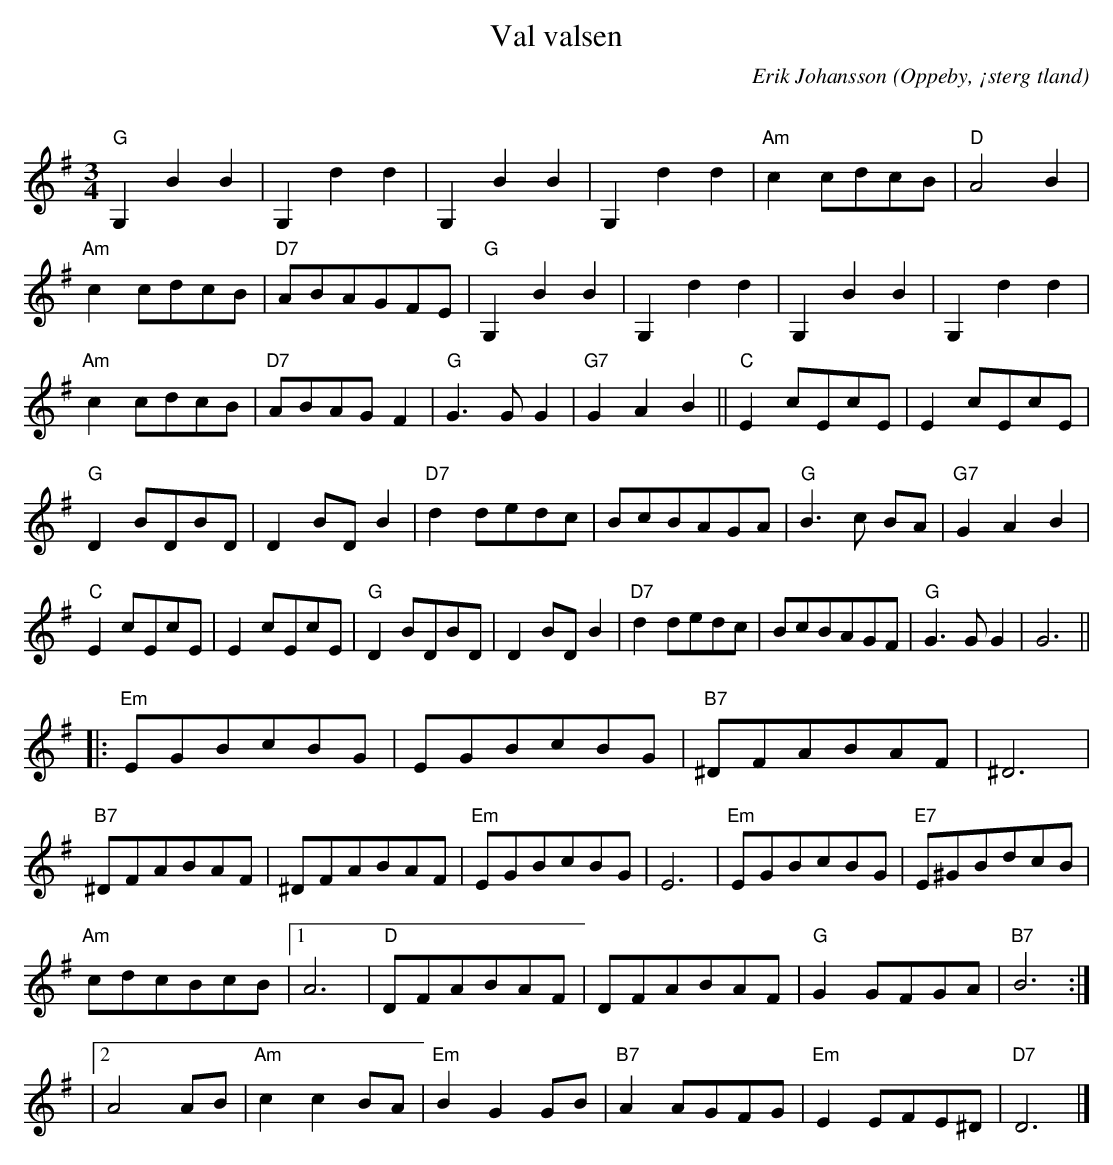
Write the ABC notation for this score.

X:1
T:Val valsen
C:Erik Johansson
O:Oppeby, ¡sterg tland
Q:140
M:3/4
L:1/8
K:G
"G"G,2B2B2|G,2d2d2 |G,2B2B2|G,2d2d2 |"Am" c2 cdcB| "D" A4 B2 |
 "Am" c2 cdcB |"D7" ABAGFE |"G"G,2B2B2|G,2d2d2 |G,2B2B2|G,2d2d2 |
"Am" c2 cdcB| "D7" ABAGF2 | "G" G3 G G2 |"G7" G2A2B2||"C"E2 cEcE |E2 cEcE|
"G" D2 BDBD |D2 BD B2 |"D7"d2 dedc| BcBAGA|"G"B3 c BA|"G7" G2A2B2|
"C"E2 cEcE |E2 cEcE|"G" D2 BDBD |D2 BD B2 |"D7"d2 dedc| BcBAGF|"G" G3 G G2| G6 ||
[|:"Em" EGBcBG |EGBcBG |"B7"^DFABAF |^D6 |
"B7" ^DFABAF |^DFABAF |"Em" EGBcBG |E6 |"Em" EGBcBG |"E7" E^GBdcB |
"Am" cdcBcB |1 A6 |"D" DFABAF |DFABAF |"G" G2 GFGA |"B7" B6 :|]
|2 A4 AB |"Am" c2 c2 BA |"Em" B2 G2 GB |"B7" A2 AGFG |"Em" E2 EFE^D |"D7" D6 |]
